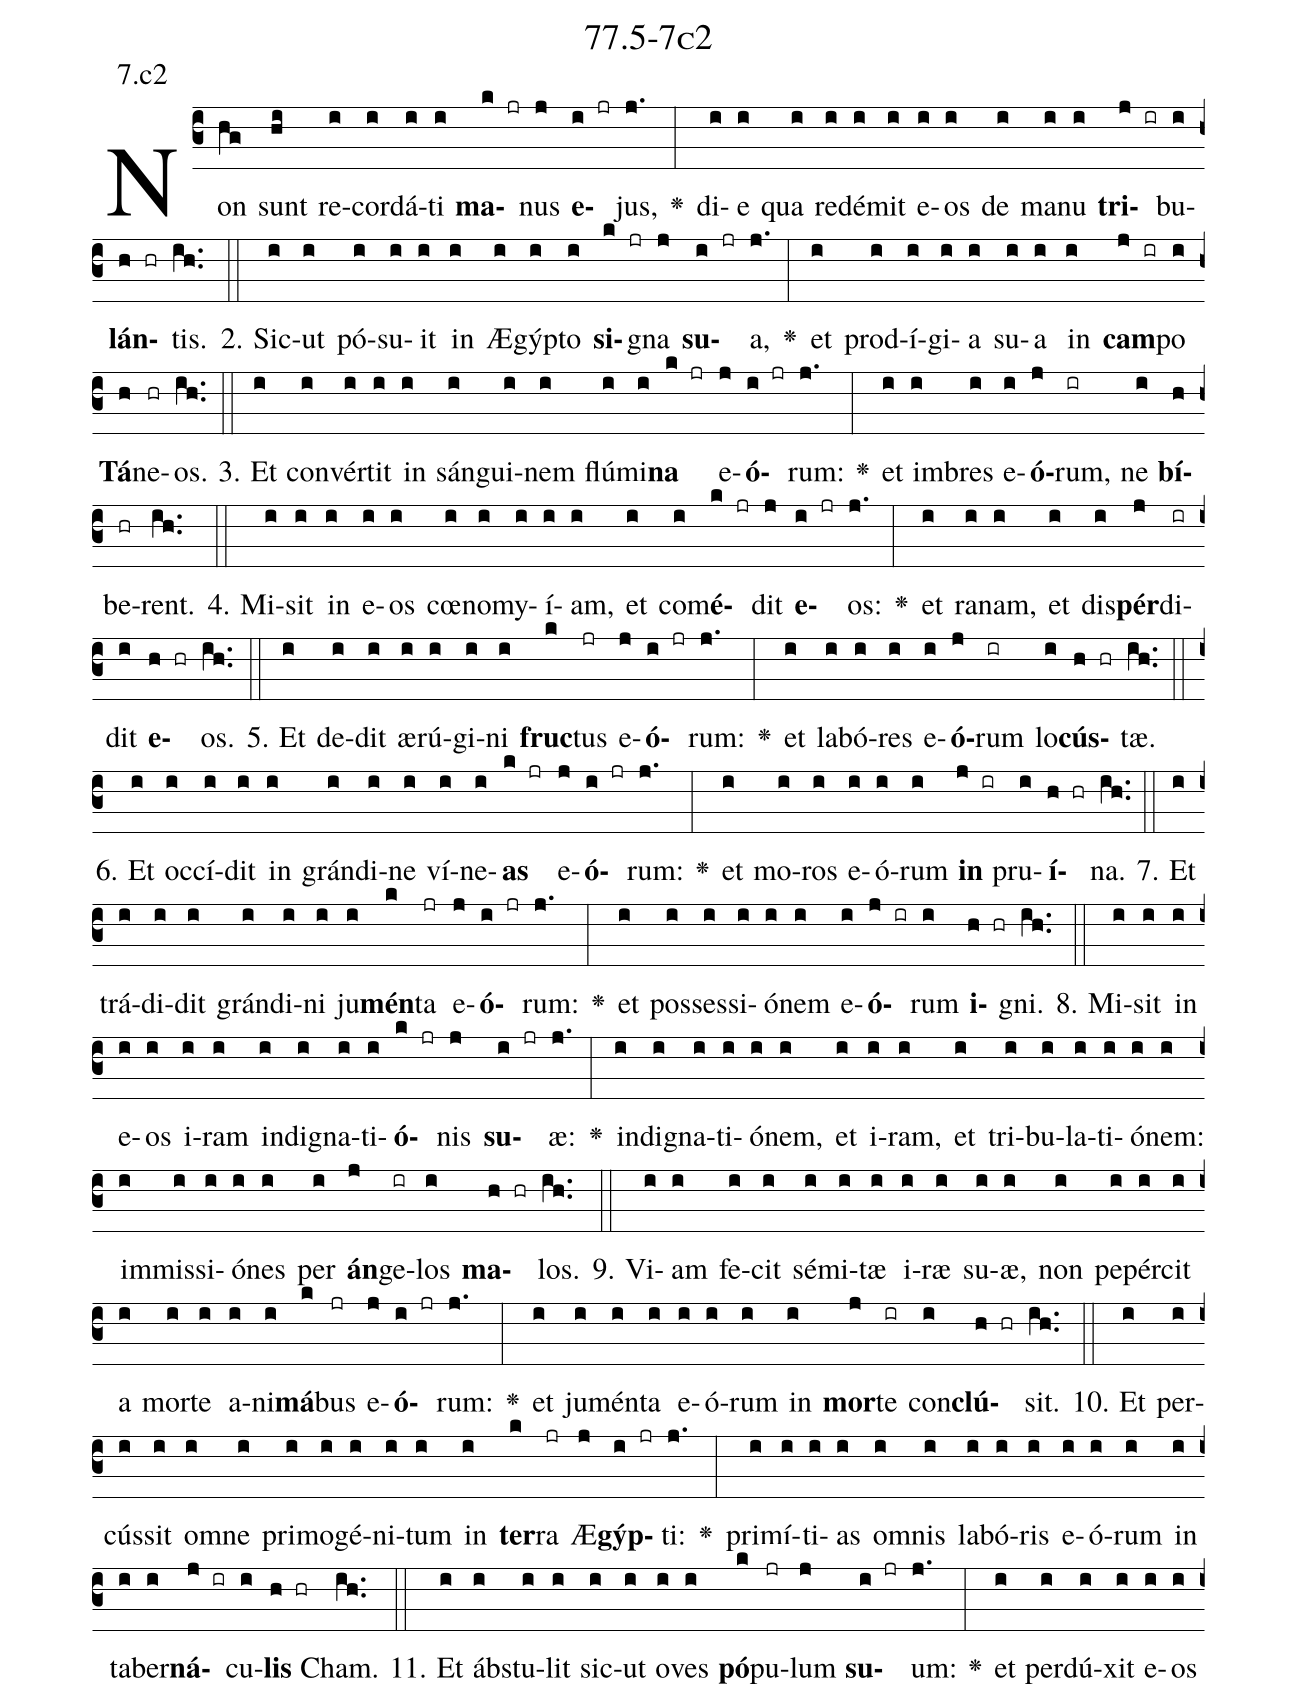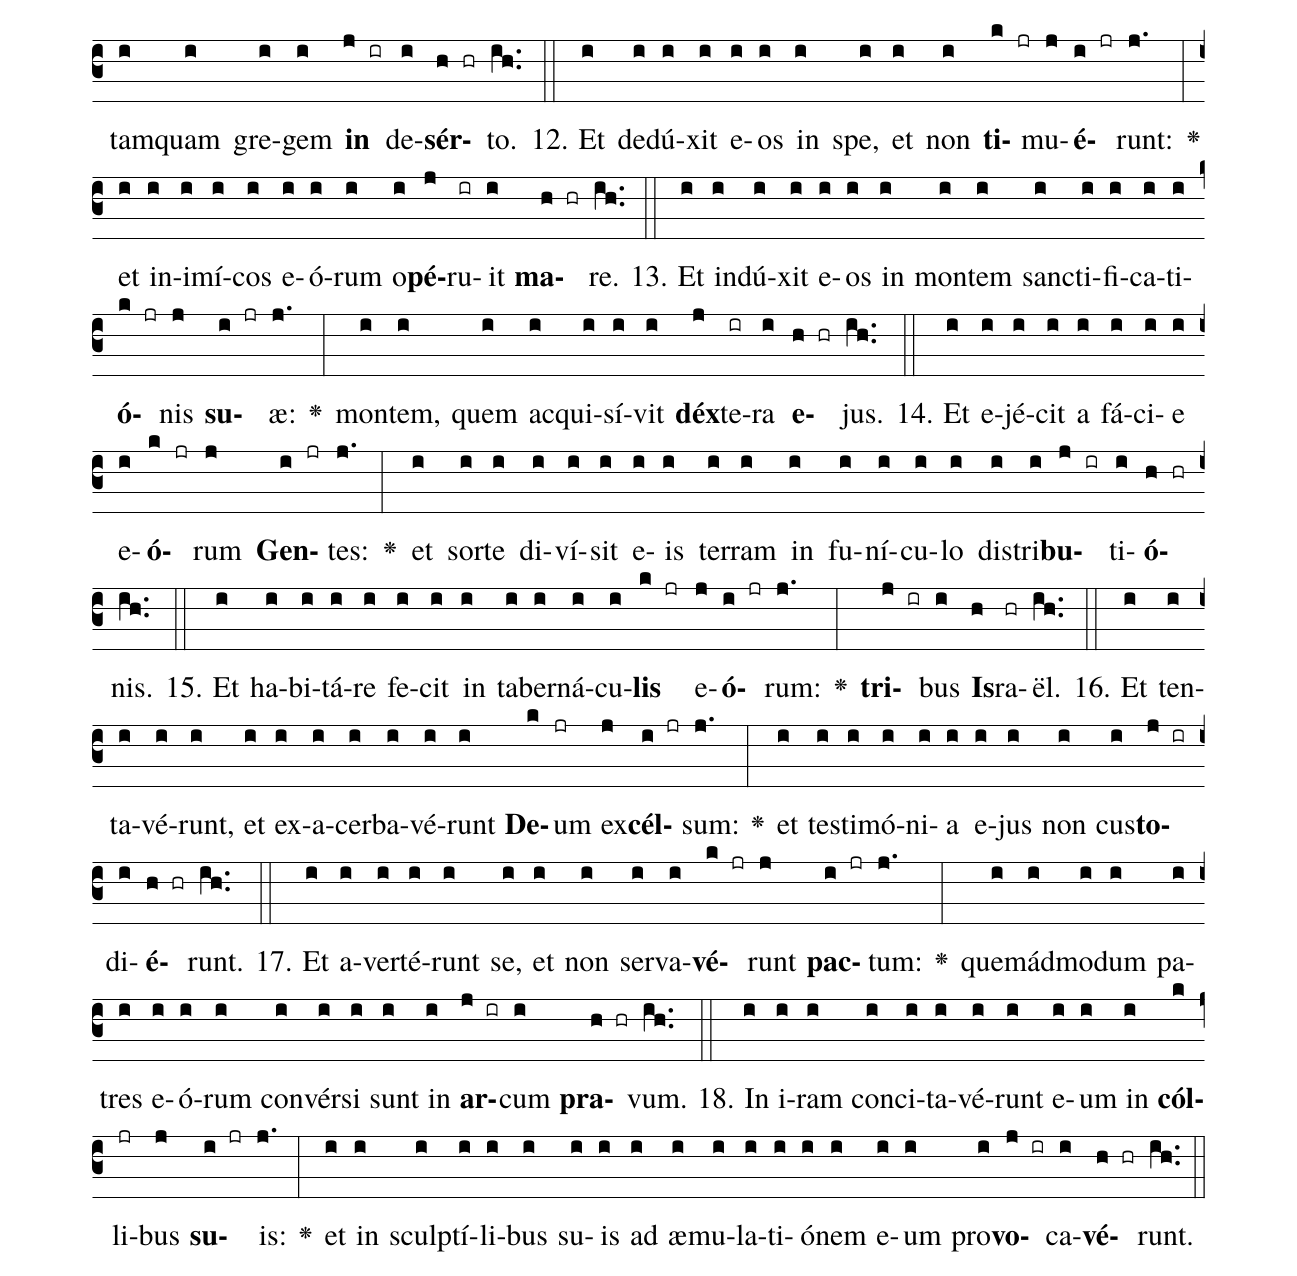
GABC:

name: 77.5-7c2;
annotation: 7.c2;
%%
(c3)Non(hg) sunt(hi) re(i)cor(i)dá(i)ti(i) <b>ma</b>(k jr)nus(j) <b>e</b>(i jr)jus,(j.) <v>\greheightstar</v>(:) di(i)e(i) qua(i) red(i)é(i)mit(i) e(i)os(i) de(i) ma(i)nu(i) <b>tri</b>(j ir)bu(i)<b>lán</b>(h hr)tis.(ih..) (::)
2. Sic(i)ut(i) pó(i)su(i)it(i) in(i) Æ(i)gýp(i)to(i) <b>si</b>(k jr)gna(j) <b>su</b>(i jr)a,(j.) <v>\greheightstar</v>(:) et(i) prod(i)í(i)gi(i)a(i) su(i)a(i) in(i) <b>cam</b>(j ir)po(i) <b>Tá</b>(h)ne(hr)os.(ih..) (::)
3. Et(i) con(i)vér(i)tit(i) in(i) sán(i)gui(i)nem(i) flú(i)mi(i)<b>na</b>(k jr) e(j)<b>ó</b>(i jr)rum:(j.) <v>\greheightstar</v>(:) et(i) im(i)bres(i) e(i)<b>ó</b>(j)rum,(ir) ne(i) <b>bí</b>(h)be(hr)rent.(ih..) (::)
4. Mi(i)sit(i) in(i) e(i)os(i) cœ(i)no(i)my(i)í(i)am,(i) et(i) com(i)<b>é</b>(k jr)dit(j) <b>e</b>(i jr)os:(j.) <v>\greheightstar</v>(:) et(i) ra(i)nam,(i) et(i) dis(i)<b>pér</b>(j)di(ir)dit(i) <b>e</b>(h hr)os.(ih..) (::)
5. Et(i) de(i)dit(i) æ(i)rú(i)gi(i)ni(i) <b>fruc</b>(k)tus(jr) e(j)<b>ó</b>(i jr)rum:(j.) <v>\greheightstar</v>(:) et(i) la(i)bó(i)res(i) e(i)<b>ó</b>(j)rum(ir) lo(i)<b>cús</b>(h hr)tæ.(ih..) (::)
6. Et(i) oc(i)cí(i)dit(i) in(i) grán(i)di(i)ne(i) ví(i)ne(i)<b>as</b>(k jr) e(j)<b>ó</b>(i jr)rum:(j.) <v>\greheightstar</v>(:) et(i) mo(i)ros(i) e(i)ó(i)rum(i) <b>in</b>(j ir) pru(i)<b>í</b>(h hr)na.(ih..) (::)
7. Et(i) trá(i)di(i)dit(i) grán(i)di(i)ni(i) ju(i)<b>mén</b>(k)ta(jr) e(j)<b>ó</b>(i jr)rum:(j.) <v>\greheightstar</v>(:) et(i) pos(i)ses(i)si(i)ó(i)nem(i) e(i)<b>ó</b>(j ir)rum(i) <b>i</b>(h hr)gni.(ih..) (::)
8. Mi(i)sit(i) in(i) e(i)os(i) i(i)ram(i) in(i)di(i)gna(i)ti(i)<b>ó</b>(k jr)nis(j) <b>su</b>(i jr)æ:(j.) <v>\greheightstar</v>(:) in(i)di(i)gna(i)ti(i)ó(i)nem,(i) et(i) i(i)ram,(i) et(i) tri(i)bu(i)la(i)ti(i)ó(i)nem:(i) im(i)mis(i)si(i)ó(i)nes(i) per(i) <b>án</b>(j)ge(ir)los(i) <b>ma</b>(h hr)los.(ih..) (::)
9. Vi(i)am(i) fe(i)cit(i) sé(i)mi(i)tæ(i) i(i)ræ(i) su(i)æ,(i) non(i) pe(i)pér(i)cit(i) a(i) mor(i)te(i) a(i)ni(i)<b>má</b>(k)bus(jr) e(j)<b>ó</b>(i jr)rum:(j.) <v>\greheightstar</v>(:) et(i) ju(i)mén(i)ta(i) e(i)ó(i)rum(i) in(i) <b>mor</b>(j)te(ir) con(i)<b>clú</b>(h hr)sit.(ih..) (::)
10. Et(i) per(i)cús(i)sit(i) om(i)ne(i) pri(i)mo(i)gé(i)ni(i)tum(i) in(i) <b>ter</b>(k)ra(jr) Æ(j)<b>gýp</b>(i jr)ti:(j.) <v>\greheightstar</v>(:) pri(i)mí(i)ti(i)as(i) om(i)nis(i) la(i)bó(i)ris(i) e(i)ó(i)rum(i) in(i) ta(i)ber(i)<b>ná</b>(j ir)cu(i)<b>lis</b>(h hr) Cham.(ih..) (::)
11. Et(i) ábs(i)tu(i)lit(i) sic(i)ut(i) o(i)ves(i) <b>pó</b>(k)pu(jr)lum(j) <b>su</b>(i jr)um:(j.) <v>\greheightstar</v>(:) et(i) per(i)dú(i)xit(i) e(i)os(i) tam(i)quam(i) gre(i)gem(i) <b>in</b>(j ir) de(i)<b>sér</b>(h hr)to.(ih..) (::)
12. Et(i) de(i)dú(i)xit(i) e(i)os(i) in(i) spe,(i) et(i) non(i) <b>ti</b>(k jr)mu(j)<b>é</b>(i jr)runt:(j.) <v>\greheightstar</v>(:) et(i) in(i)i(i)mí(i)cos(i) e(i)ó(i)rum(i) o(i)<b>pé</b>(j)ru(ir)it(i) <b>ma</b>(h hr)re.(ih..) (::)
13. Et(i) in(i)dú(i)xit(i) e(i)os(i) in(i) mon(i)tem(i) sanc(i)ti(i)fi(i)ca(i)ti(i)<b>ó</b>(k jr)nis(j) <b>su</b>(i jr)æ:(j.) <v>\greheightstar</v>(:) mon(i)tem,(i) quem(i) ac(i)qui(i)sí(i)vit(i) <b>déx</b>(j)te(ir)ra(i) <b>e</b>(h hr)jus.(ih..) (::)
14. Et(i) e(i)jé(i)cit(i) a(i) fá(i)ci(i)e(i) e(i)<b>ó</b>(k jr)rum(j) <b>Gen</b>(i jr)tes:(j.) <v>\greheightstar</v>(:) et(i) sor(i)te(i) di(i)ví(i)sit(i) e(i)is(i) ter(i)ram(i) in(i) fu(i)ní(i)cu(i)lo(i) dis(i)tri(i)<b>bu</b>(j ir)ti(i)<b>ó</b>(h hr)nis.(ih..) (::)
15. Et(i) ha(i)bi(i)tá(i)re(i) fe(i)cit(i) in(i) ta(i)ber(i)ná(i)cu(i)<b>lis</b>(k jr) e(j)<b>ó</b>(i jr)rum:(j.) <v>\greheightstar</v>(:) <b>tri</b>(j ir)bus(i) <b>Is</b>(h)ra(hr)ël.(ih..) (::)
16. Et(i) ten(i)ta(i)vé(i)runt,(i) et(i) ex(i)a(i)cer(i)ba(i)vé(i)runt(i) <b>De</b>(k)um(jr) ex(j)<b>cél</b>(i jr)sum:(j.) <v>\greheightstar</v>(:) et(i) tes(i)ti(i)mó(i)ni(i)a(i) e(i)jus(i) non(i) cus(i)<b>to</b>(j ir)di(i)<b>é</b>(h hr)runt.(ih..) (::)
17. Et(i) a(i)ver(i)té(i)runt(i) se,(i) et(i) non(i) ser(i)va(i)<b>vé</b>(k jr)runt(j) <b>pac</b>(i jr)tum:(j.) <v>\greheightstar</v>(:) quem(i)ád(i)mo(i)dum(i) pa(i)tres(i) e(i)ó(i)rum(i) con(i)vér(i)si(i) sunt(i) in(i) <b>ar</b>(j ir)cum(i) <b>pra</b>(h hr)vum.(ih..) (::)
18. In(i) i(i)ram(i) con(i)ci(i)ta(i)vé(i)runt(i) e(i)um(i) in(i) <b>cól</b>(k)li(jr)bus(j) <b>su</b>(i jr)is:(j.) <v>\greheightstar</v>(:) et(i) in(i) sculp(i)tí(i)li(i)bus(i) su(i)is(i) ad(i) æ(i)mu(i)la(i)ti(i)ó(i)nem(i) e(i)um(i) pro(i)<b>vo</b>(j ir)ca(i)<b>vé</b>(h hr)runt.(ih..) (::)
